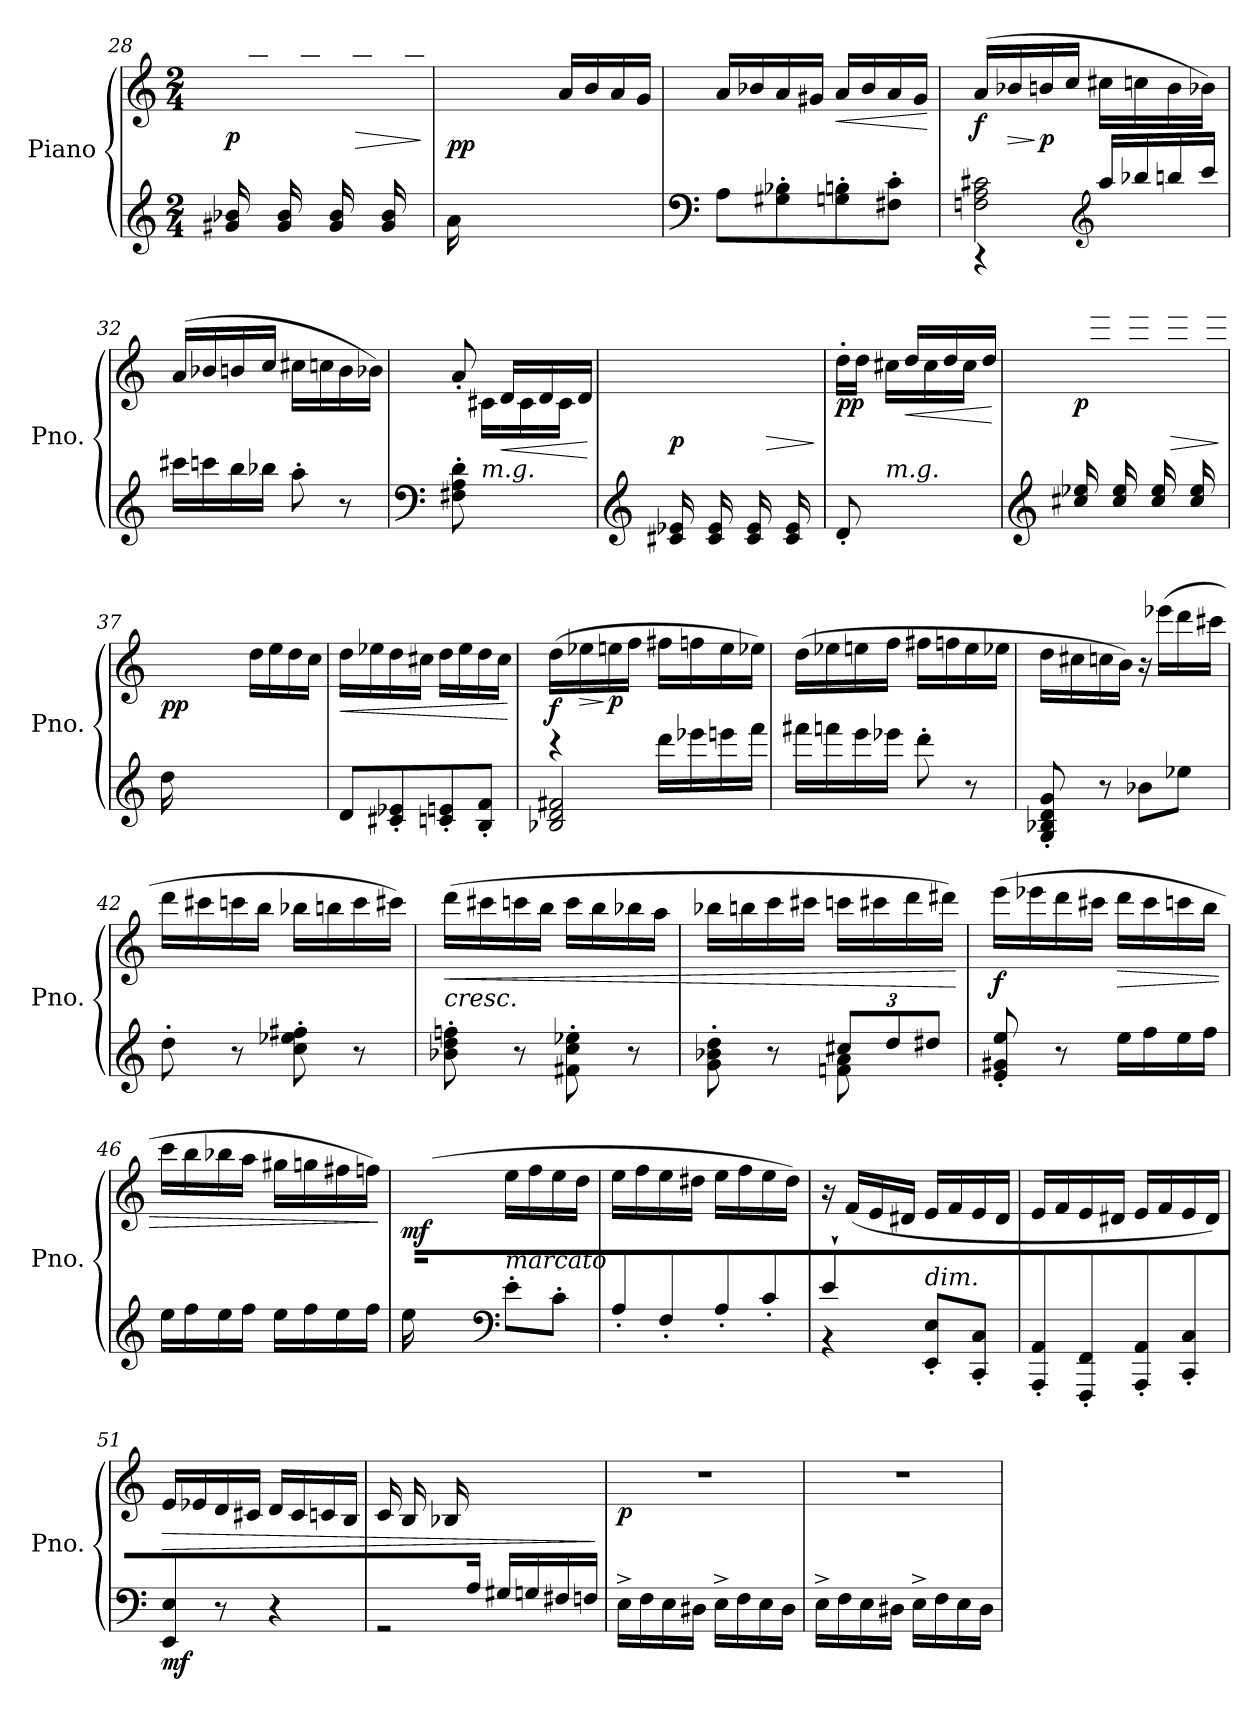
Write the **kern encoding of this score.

**kern	**kern	**dynam
*part1	*part1	*part1
*staff2	*staff1	*staff1/2
*I"Piano	*	*
*I'Pno.	*	*
*clefG2	*clefG2	*
*k[]	*k[]	*
*M2/4	*M2/4	*
=28	=28	=28
*^	*	*
!	!	!	!LO:DY:b
16g#X/ 16b-X/LL	16g#Xyy^ 16b-Xyy^	16ryy	p
16ryy	16ryy	16a\ 16bb-X\	.
16g#/ 16b-/	16g#yy 16b-yy	16ryy	.
16ryy	16ryy	16a\ 16bb-\JJ	.
16g#/ 16b-/LL	16g#yy 16b-yy	16ryy	.
!	!	!	!LO:HP:b
16ryy	16ryy	16a\ 16bb-\	>
16g#/ 16b-/	16g#yy 16b-yy	16ryy	.
16ryy	16ryy	16a\ 16bb-\JJ	.
*v	*v	*	*
.	.	]
=29	=29	=29
*^	*	*
!	!	!	!LO:DY:b
16a/LLyy	16a	16ryy	pp
4..ryy	16ryy	16b-X\	.
.	8ryy	16a\	.
.	.	16g#X\JJ	.
.	4ryy	16a/LL	.
.	.	16b-/	.
.	.	16a/	.
.	.	16g#/JJ	.
*v	*v	*	*
!!LO:LB:g=z
=30	=30	=30
*clefF4	*	*
8A\L	16a/LL	.
.	16b-X/	.
8G#X\' 8B-X\'	16a/	.
.	16g#X/JJ	.
!	!	!LO:HP:b
8Gn\' 8Bn\'	16a/LL	<
.	16b-/	.
8F#X\' 8c\'J	16a/	.
.	16g#/JJ	.
.	.	[
=31	=31	=31
*^	*	*
!	!	!	!LO:DY:b
4rCC	2Fn\ 2A\ 2c#X\	(>16a/LL	f
!	!	!	!LO:HP:b
.	.	16b-X/	>
!	!	!	!LO:DY:n=1:b
.	.	16bn/	] p
.	.	16cc/JJ	.
*clefG2	*	*	*
16aa/LL	.	16cc#X\LL	.
16bb-X/	.	16ccn\	.
16bbn/	.	16b\	.
16ccc/JJ	.	16b-X\JJ)	.
*v	*v	*	*
=32	=32	=32
16ccc#X\LL	(>16a/LL	.
16cccn\	16b-X/	.
16bb\	16bn/	.
16bb-X\JJ	16cc/JJ	.
8aa'\	16cc#X\LL	.
.	16ccn\	.
8r	16b\	.
.	16b-X\JJ)	.
=33	=33	=33
*clefF4	*	*
*	*^	*
8F#X\' 8A\' 8d\'	8a'/	8ryy	.
!LO:TX:a:i:t=m.g.	!	!	!
16ryy	16rcyy	16c#X\LL	.
!	!	!	!LO:HP:b
16ryy	16d/LL	16ryy	<
16ryy	16rcyy	16c#\	.
16ryy	16d/	16ryy	.
16ryy	16rcyy	16c#\JJ	.
16ryy	16d/JJ	16ryy	.
*	*v	*v	*
.	.	[
!!LO:LB:g=z
=34	=34	=34
*clefG2	*	*
*^	*	*
!	!	!	!LO:DY:b
16c#X/ 16e-X/LL	16c#Xyy^ 16e-Xyy^	16ryy	p
16ryy	16ryy	16d\ 16ee-X\	.
16c#/ 16e-/	16c#yy 16e-yy	16ryy	.
16ryy	16ryy	16d\ 16ee-\JJ	.
16c#/ 16e-/LL	16c#yy 16e-yy	16ryy	.
!	!	!	!LO:HP:b
16ryy	16ryy	16d\ 16ee-\	>
16c#/ 16e-/	16c#yy 16e-yy	16ryy	.
16ryy	16ryy	16d\ 16ee-\JJ	.
*v	*v	*	*
.	.	]
=35	=35	=35
*	*^	*
!	!	!	!LO:DY:b
8d'/	16dd'\LL	8ryy	pp
.	16dd\JJ	.	.
!LO:TX:a:i:t=m.g.	!	!	!
16ryy	16ryy	16cc#X\LL	.
!	!	!	!LO:HP:b
16ryy	16dd/LL	16ryy	<
16ryy	16ryy	16cc#\	.
16ryy	16dd/	16ryy	.
16ryy	16ryy	16cc#\JJ	.
16ryy	16dd/JJ	16ryy	.
*	*v	*v	*
.	.	[
=36	=36	=36
*clefG2	*	*
*^	*	*
!	!	!	!LO:DY:b
16cc#X/ 16ee-X/LL	16cc#Xyy^ 16ee-Xyy^	16ryy	p
16ryy	16ryy	16dd\ 16eee-X\	.
16cc#/ 16ee-/	16cc#yy 16ee-yy	16ryy	.
16ryy	16ryy	16dd\ 16eee-\JJ	.
16cc#/ 16ee-/LL	16cc#yy 16ee-yy	16ryy	.
!	!	!	!LO:HP:b
16ryy	16ryy	16dd\ 16eee-\	>
16cc#/ 16ee-/	16cc#yy 16ee-yy	16ryy	.
16ryy	16ryy	16dd\ 16eee-\JJ	.
*v	*v	*	*
.	.	]
=37	=37	=37
*^	*	*
!	!	!	!LO:DY:b
16dd/LLyy	16dd	16ryy	pp
4..ryy	16ryy	16ee-X\	.
.	8ryy	16dd\	.
.	.	16cc#X\JJ	.
.	4ryy	16dd\LL	.
.	.	16ee-\	.
.	.	16dd\	.
.	.	16cc#\JJ	.
*v	*v	*	*
=38	=38	=38
!	!	!LO:HP:b
8d/L	16dd\LL	<
.	16ee-X\	.
8c#X/' 8e-X/'	16dd\	.
.	16cc#X\JJ	.
8cn/' 8en/'	16dd\LL	.
.	16ee-\	.
8B/' 8f/'J	16dd\	.
.	16cc#\JJ	.
.	.	[
!!LO:LB:g=z
=39	=39	=39
*^	*	*
!	!	!	!LO:DY:b
4r	2B-X/ 2d/ 2f#X/	(>16dd\LL	f
!	!	!	!LO:HP:b
.	.	16ee-X\	>
!	!	!	!LO:DY:n=1:b
.	.	16een\	] p
.	.	16ff\JJ	.
16ddd\LL	.	16ff#X\LL	.
16eee-X\	.	16ffn\	.
16eeen\	.	16ee\	.
16fff\JJ	.	16ee-X\JJ)	.
*v	*v	*	*
=40	=40	=40
16fff#X\LL	(>16dd\LL	.
16fffn\	16ee-X\	.
16eee\	16een\	.
16eee-X\JJ	16ff\JJ	.
8ddd'\	16ff#X\LL	.
.	16ffn\	.
8r	16ee\	.
.	16ee-X\JJ	.
=41	=41	=41
8G/' 8B-X/' 8d/' 8g/'	16dd\LL	.
.	16cc#X\	.
8r	16ccn\	.
.	16b\JJ)	.
8b-X\L	16r	.
.	(>16eee-X\LL	.
8ee-X\J	16ddd\	.
.	16ccc#X\JJ	.
=42	=42	=42
8dd'\	16ddd\LL	.
.	16ccc#X\	.
8r	16cccn\	.
.	16bb\JJ	.
8cc\' 8ee-X\' 8ff#X\'	16bb-X\LL	.
.	16bbn\	.
8r	16ccc\	.
.	16ccc#X\JJ)	.
!!LO:LB:g=z
=43	=43	=43
!	!LO:TX:b:i:t=cresc.	!
!	!	!LO:HP:b
8b-X\' 8dd\' 8ffn\'	(>16ddd\LL	<
.	16ccc#X\	.
8r	16cccn\	.
.	16bb\JJ	.
8f#X\' 8cc\' 8ee-X\'	16ccc\LL	.
.	16bb\	.
8r	16bb-X\	.
.	16aa\JJ	.
=44	=44	=44
*^	*	*
8g\' 8b-X\' 8dd\'	4ryy	16bb-X\LL	.
.	.	16bbn\	.
8r	.	16ccc\	.
.	.	16ccc#X\JJ	.
*Xbrackettup	*	*	*
12cc#X/L	8fn\ 8a\	16cccn\LL	.
.	.	16ccc#X\	.
12dd/	.	.	.
.	8ryy	16ddd\	.
12dd#X/J	.	.	.
.	.	16ddd#X\JJ)	.
*v	*v	*	*
.	.	[
=45	=45	=45
!	!	!LO:DY:b
8e/' 8g#X/' 8ee/'	(>16eee\LL	f
.	16eee-X\	.
8r	16ddd\	.
.	16ccc#X\JJ	.
!	!	!LO:HP:b
16ee\LL	16ddd\LL	>
16ff\	16ccc#\	.
16ee\	16cccn\	.
16ff\JJ	16bb\JJ	.
=46	=46	=46
16ee\LL	16ccc\LL	.
16ff\	16bb\	.
16ee\	16bb-X\	.
16ff\JJ	16aa\JJ	.
16ee\LL	16gg#X\LL	.
16ff\	16ggn\	.
16ee\	16ff#X\	.
16ff\JJ	16ffn\JJ)	.
.	.	]
!!LO:PB:g=z
=47	=47	=47
*^	*	*
!	!	!	!LO:DY:b
16ee/LLyy	16ee	16ryy	mf
4..ryy	16ryy	(>16ff\	.
.	8ryy	16ee\	.
.	.	16dd#X\JJ	.
*clefF4	*	*	*
!	!LO:TX:a:i:t=marcato	!	!
.	8e'\L	16ee\LL	.
.	.	16ff\	.
.	8c'\J	16ee\	.
.	.	16dd#\JJ	.
*v	*v	*	*
=48	=48	=48
8A'\L	16ee\LL	.
.	16ff\	.
8F'\J	16ee\	.
.	16dd#X\JJ	.
8A'\L	16ee\LL	.
.	16ff\	.
8c'\J	16ee\	.
.	16dd#\JJ)	.
=49	=49	=49
!LO:N:head=open	!	!
*^	*	*
4e`/	4r	16r	.
.	.	(<16f/LL	.
.	.	16e/	.
.	.	16d#X/JJ	.
!LO:TX:a:i:t=dim.	!	!	!
4ryy	8EE/' 8E/'L	16e/LL	.
.	.	16f/	.
.	8CC/' 8C/'J	16e/	.
.	.	16d#/JJ	.
*v	*v	*	*
=50	=50	=50
8AAA/' 8AA/'L	16e/LL	.
.	16f/	.
8FFF/' 8FF/'J	16e/	.
.	16d#X/JJ	.
8AAA/' 8AA/'L	16e/LL	.
.	16f/	.
8CC/' 8C/'J	16e/	.
.	16d#/JJ)	.
=51	=51	=51
!	!	!LO:HP:b
!	!	!LO:DY:n=1:b=2
8EE/ 8E/	(>16e/LL	> mf
.	16e-X/	.
8r	16d/	.
.	16c#X/JJ	.
4r	16d/LL	.
.	16c#/	.
.	16cn/	.
.	16B/JJ	.
!!LO:LB:g=z
=52	=52	=52
*^	*	*
8.ryy	2rGG	16c/LL	.
.	.	16B/	.
.	.	16B-X/	.
16A/JJ	.	4ryy	.
16G#X/LL	.	.	.
16Gn/	.	.	.
16F#X/	.	.	.
16Fn/JJ)	.	16ryy	.
*v	*v	*	*
.	.	]
=53	=53	=53
!	!	!LO:DY:b
16E^\LL	2r	p
16F\	.	.
16E\	.	.
16D#X\JJ	.	.
16E^\LL	.	.
16F\	.	.
16E\	.	.
16D#\JJ	.	.
=54	=54	=54
16E^\LL	2r	.
16F\	.	.
16E\	.	.
16D#X\JJ	.	.
16E^\LL	.	.
16F\	.	.
16E\	.	.
16D#\JJ	.	.
=	=	=
*-	*-	*-
